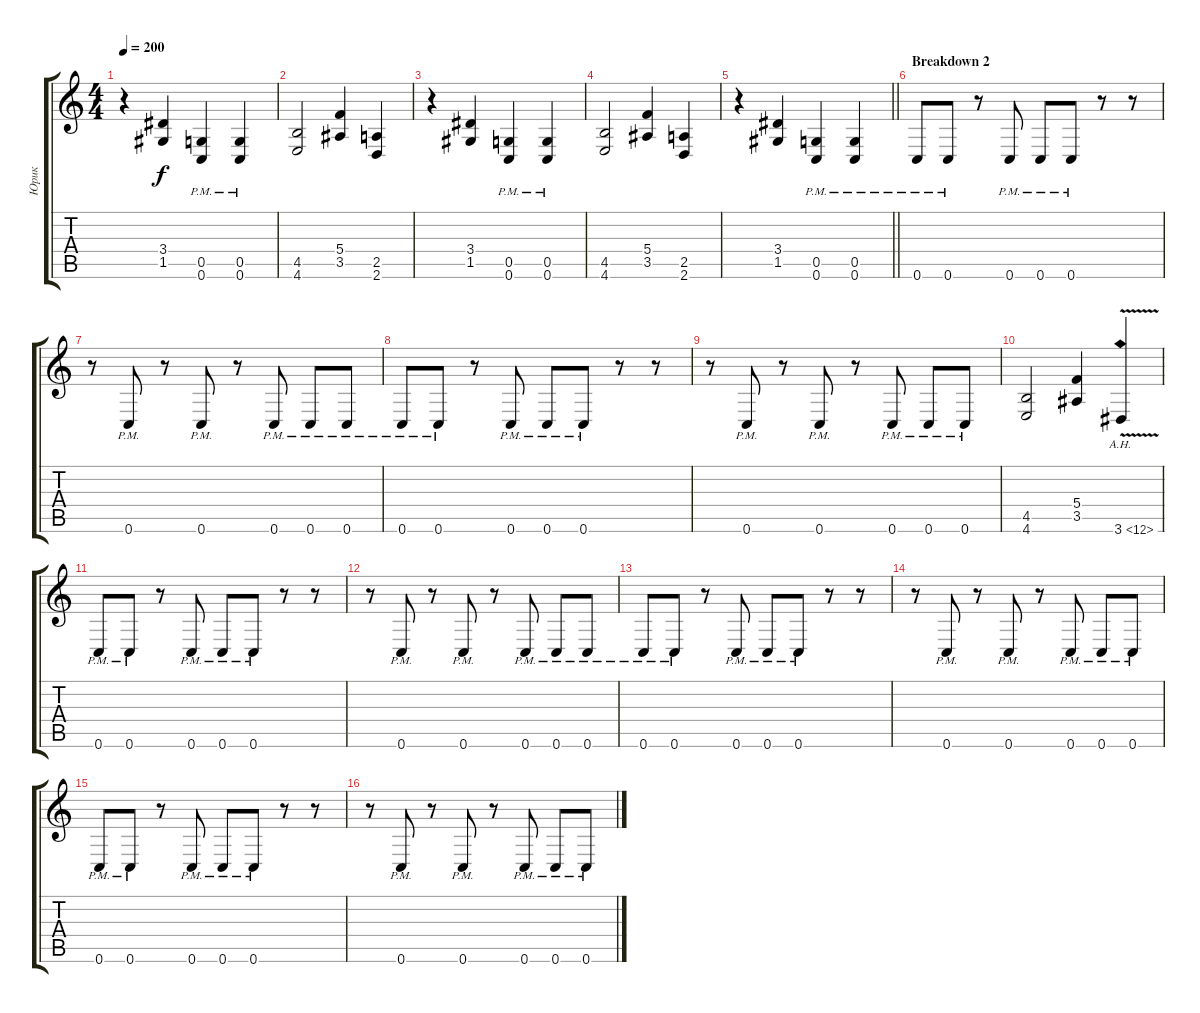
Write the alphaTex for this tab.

\track ("Юрик" "Юрик") {instrument overdrivenguitar}
\staff {score tabs}
\tuning (D4 A3 F3 C3 G2 C2) {hide}
\ts (4 4)
\tempo 200
\clef g2
\ks c
r.4{dy f} (3.4 1.5).4 (0.5 0.6{pm}).4 (0.5 0.6{pm}).4 |
(4.5 4.6).2 (5.4 3.5).4 (2.5 2.6).4 |
r.4 (3.4 1.5).4 (0.5 0.6{pm}).4 (0.5 0.6{pm}).4 |
(4.5 4.6).2 (5.4 3.5).4 (2.5 2.6).4 |
\barLineRight lightlight
r.4 (3.4 1.5).4 (0.5 0.6{pm}).4 (0.5 0.6{pm}).4 |
\section ("" "Breakdown 2")
0.6{pm}.8 0.6{pm}.8 r.8 0.6{pm}.8 0.6{pm}.8 0.6{pm}.8 r.8 r.8 |
r.8 0.6{pm}.8 r.8 0.6{pm}.8 r.8 0.6{pm}.8 0.6{pm}.8 0.6{pm}.8 |
0.6{pm}.8 0.6{pm}.8 r.8 0.6{pm}.8 0.6{pm}.8 0.6{pm}.8 r.8 r.8 |
r.8 0.6{pm}.8 r.8 0.6{pm}.8 r.8 0.6{pm}.8 0.6{pm}.8 0.6{pm}.8 |
(4.5 4.6).2 (5.4 3.5).4 3.6{ah 9 v}.4 |
0.6{pm}.8 0.6{pm}.8 r.8 0.6{pm}.8 0.6{pm}.8 0.6{pm}.8 r.8 r.8 |
r.8 0.6{pm}.8 r.8 0.6{pm}.8 r.8 0.6{pm}.8 0.6{pm}.8 0.6{pm}.8 |
0.6{pm}.8 0.6{pm}.8 r.8 0.6{pm}.8 0.6{pm}.8 0.6{pm}.8 r.8 r.8 |
r.8 0.6{pm}.8 r.8 0.6{pm}.8 r.8 0.6{pm}.8 0.6{pm}.8 0.6{pm}.8 |
0.6{pm}.8 0.6{pm}.8 r.8 0.6{pm}.8 0.6{pm}.8 0.6{pm}.8 r.8 r.8 |
r.8 0.6{pm}.8 r.8 0.6{pm}.8 r.8 0.6{pm}.8 0.6{pm}.8 0.6{pm}.8
